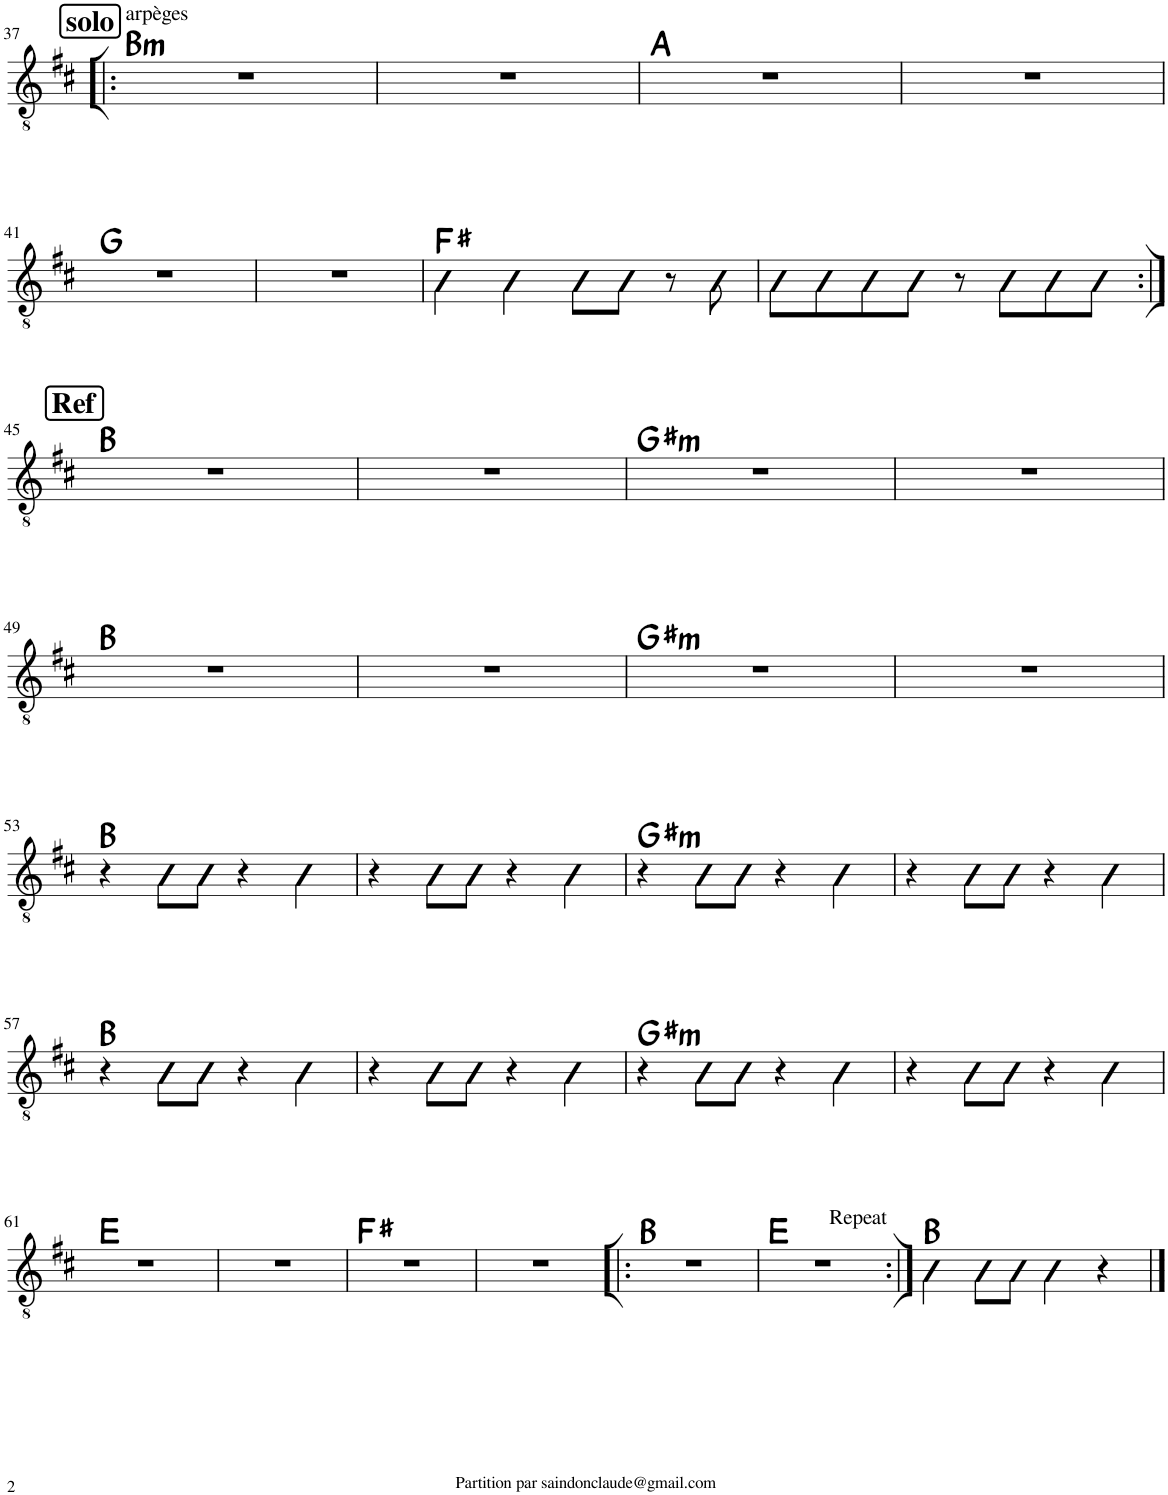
**kern	**harte
*part1	*part1
*staff1	*
*I"Classical Guitar	*
*I'Guit.	*
!!LO:PB:g=z
*clefGv2	*
*k[f#c#]	*
*M4/4	*
!!LO:REH:place=s1:a:B:rj:fs=14:t=solo
=37!|:	=37!|:
!LO:TX:a:t=arpèges	!LO:H:kt=m
1r	B:min
=38	=38
1r	.
=39	=39
1r	A:maj
=40	=40
1r	.
!!LO:LB:g=z
=41	=41
1r	G:maj
=42	=42
1r	.
=43	=43
4F#\	F#:maj
4F#\	.
8F#\L	.
8F#\J	.
8r	.
8F#\	.
=44	=44
8F#\L	.
8F#\	.
8F#\	.
8F#\J	.
8r	.
8F#\L	.
8F#\	.
8F#\J	.
!!LO:LB:g=z
!!LO:REH:place=s1:a:B:rj:fs=14:t=Ref
=45:|!	=45:|!
1r	B:maj
=46	=46
1r	.
=47	=47
!	!LO:H:kt=m
1r	G#:min
=48	=48
1r	.
!!LO:LB:g=z
=49	=49
1r	B:maj
=50	=50
1r	.
=51	=51
!	!LO:H:kt=m
1r	G#:min
=52	=52
1r	.
!!LO:LB:g=z
=53	=53
4r	B:maj
8B\L	.
8B\J	.
4r	.
4B\	.
=54	=54
4r	.
8B\L	.
8B\J	.
4r	.
4B\	.
=55	=55
!	!LO:H:kt=m
4r	G#:min
8B\L	.
8B\J	.
4r	.
4B\	.
=56	=56
4r	.
8B\L	.
8B\J	.
4r	.
4B\	.
!!LO:LB:g=z
=57	=57
4r	B:maj
8B\L	.
8B\J	.
4r	.
4B\	.
=58	=58
4r	.
8B\L	.
8B\J	.
4r	.
4B\	.
=59	=59
!	!LO:H:kt=m
4r	G#:min
8B\L	.
8B\J	.
4r	.
4B\	.
=60	=60
4r	.
8B\L	.
8B\J	.
4r	.
4B\	.
!!LO:LB:g=z
=61	=61
1r	E:maj
=62	=62
1r	.
=63	=63
1r	F#:maj
=64	=64
1r	.
=65!|:	=65!|:
1r	B:maj
=66	=66
!LO:TX:a:t=Repeat	!
1r	E:maj
=67:|!	=67:|!
4B\	B:maj
8B\L	.
8B\J	.
4B\	.
4r	.
==	==
*-	*-
